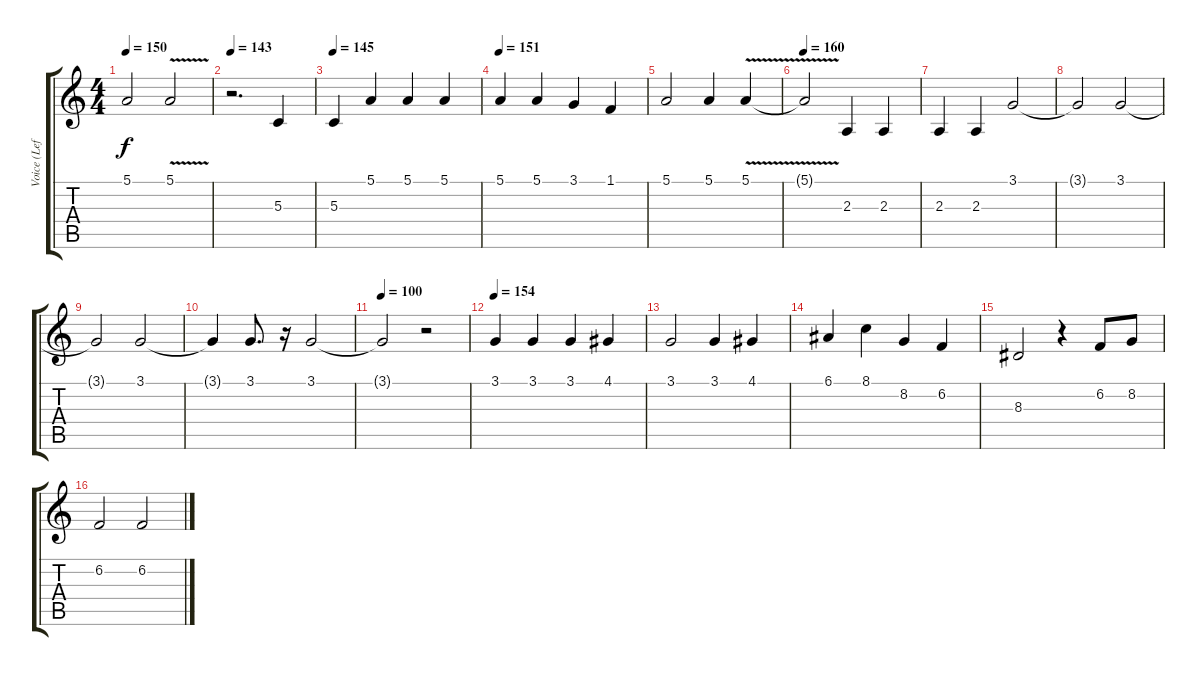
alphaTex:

\track ("Voice (Left)" "Voice (Lef") {instrument synthvoice}
\staff {score tabs}
\tuning (E4 B3 G3 D3 A2 E2) {hide}
\ts (4 4)
\tempo 150
\clef g2
\ks c
5.1.2{dy f} 5.1{v}.2 |
\tempo 143
r.2{d} 5.3.4 |
\tempo 145
5.3.4 5.1.4 5.1.4 5.1.4 |
\tempo 151
5.1.4 5.1.4 3.1.4 1.1.4 |
5.1.2 5.1.4 5.1{v}.4 |
\tempo 160
5.1{t}.2 2.3.4 2.3.4 |
2.3.4 2.3.4 3.1.2 |
3.1{t}.2 3.1.2 |
3.1{t}.2 3.1.2 |
3.1{t}.4 3.1.8{d} r.16 3.1.2 |
\tempo 100
3.1{t}.2 r.2 |
\tempo 154
3.1.4 3.1.4 3.1.4 4.1.4 |
3.1.2 3.1.4 4.1.4 |
6.1.4 8.1.4 8.2.4 6.2.4 |
8.3.2 r.4 6.2.8 8.2.8 |
6.2.2 6.2.2
